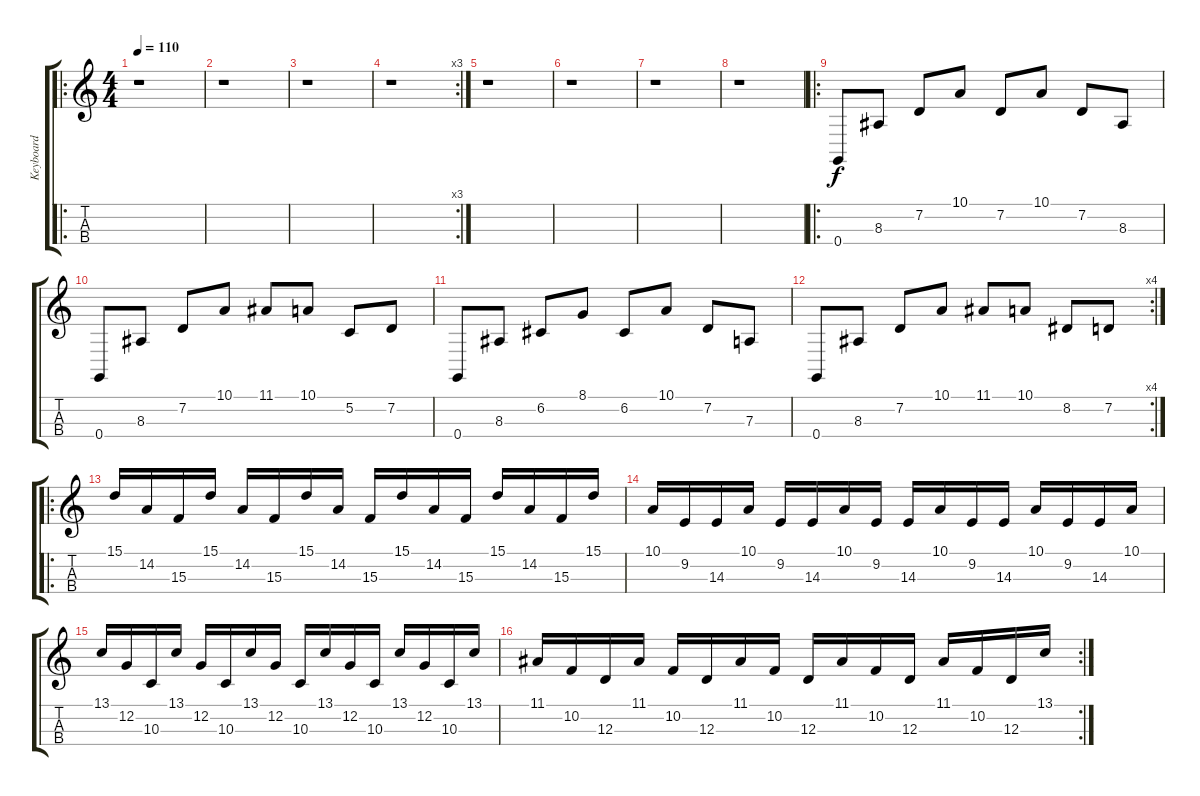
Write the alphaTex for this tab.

\track ("Keyboard" "Keyboard") {instrument shamisen}
\staff {score tabs}
\tuning (B3 G3 D3 G2) {hide}
\ro
\ts (4 4)
\tempo 110
\clef g2
\ks c
r.1{dy f instrument shamisen} |
r.1 |
r.1 |
\rc 3
r.1 |
r.1 |
r.1 |
r.1 |
r.1 |
\ro
0.4.8 8.3.8 7.2.8 10.1.8 7.2.8 10.1.8 7.2.8 8.3.8 |
0.4.8 8.3.8 7.2.8 10.1.8 11.1.8 10.1.8 5.2.8 7.2.8 |
0.4.8 8.3.8 6.2.8 8.1.8 6.2.8 10.1.8 7.2.8 7.3.8 |
\rc 4
0.4.8 8.3.8 7.2.8 10.1.8 11.1.8 10.1.8 8.2.8 7.2.8 |
\ro
15.1.16{volume 16} 14.2.16 15.3.16 15.1.16 14.2.16 15.3.16 15.1.16 14.2.16 15.3.16 15.1.16 14.2.16 15.3.16 15.1.16 14.2.16 15.3.16 15.1.16 |
10.1.16 9.2.16 14.3.16 10.1.16 9.2.16 14.3.16 10.1.16 9.2.16 14.3.16 10.1.16 9.2.16 14.3.16 10.1.16 9.2.16 14.3.16 10.1.16 |
13.1.16 12.2.16 10.3.16 13.1.16 12.2.16 10.3.16 13.1.16 12.2.16 10.3.16 13.1.16 12.2.16 10.3.16 13.1.16 12.2.16 10.3.16 13.1.16 |
\rc 2
11.1.16 10.2.16 12.3.16 11.1.16 10.2.16 12.3.16 11.1.16 10.2.16 12.3.16 11.1.16 10.2.16 12.3.16 11.1.16 10.2.16 12.3.16 13.1.16
